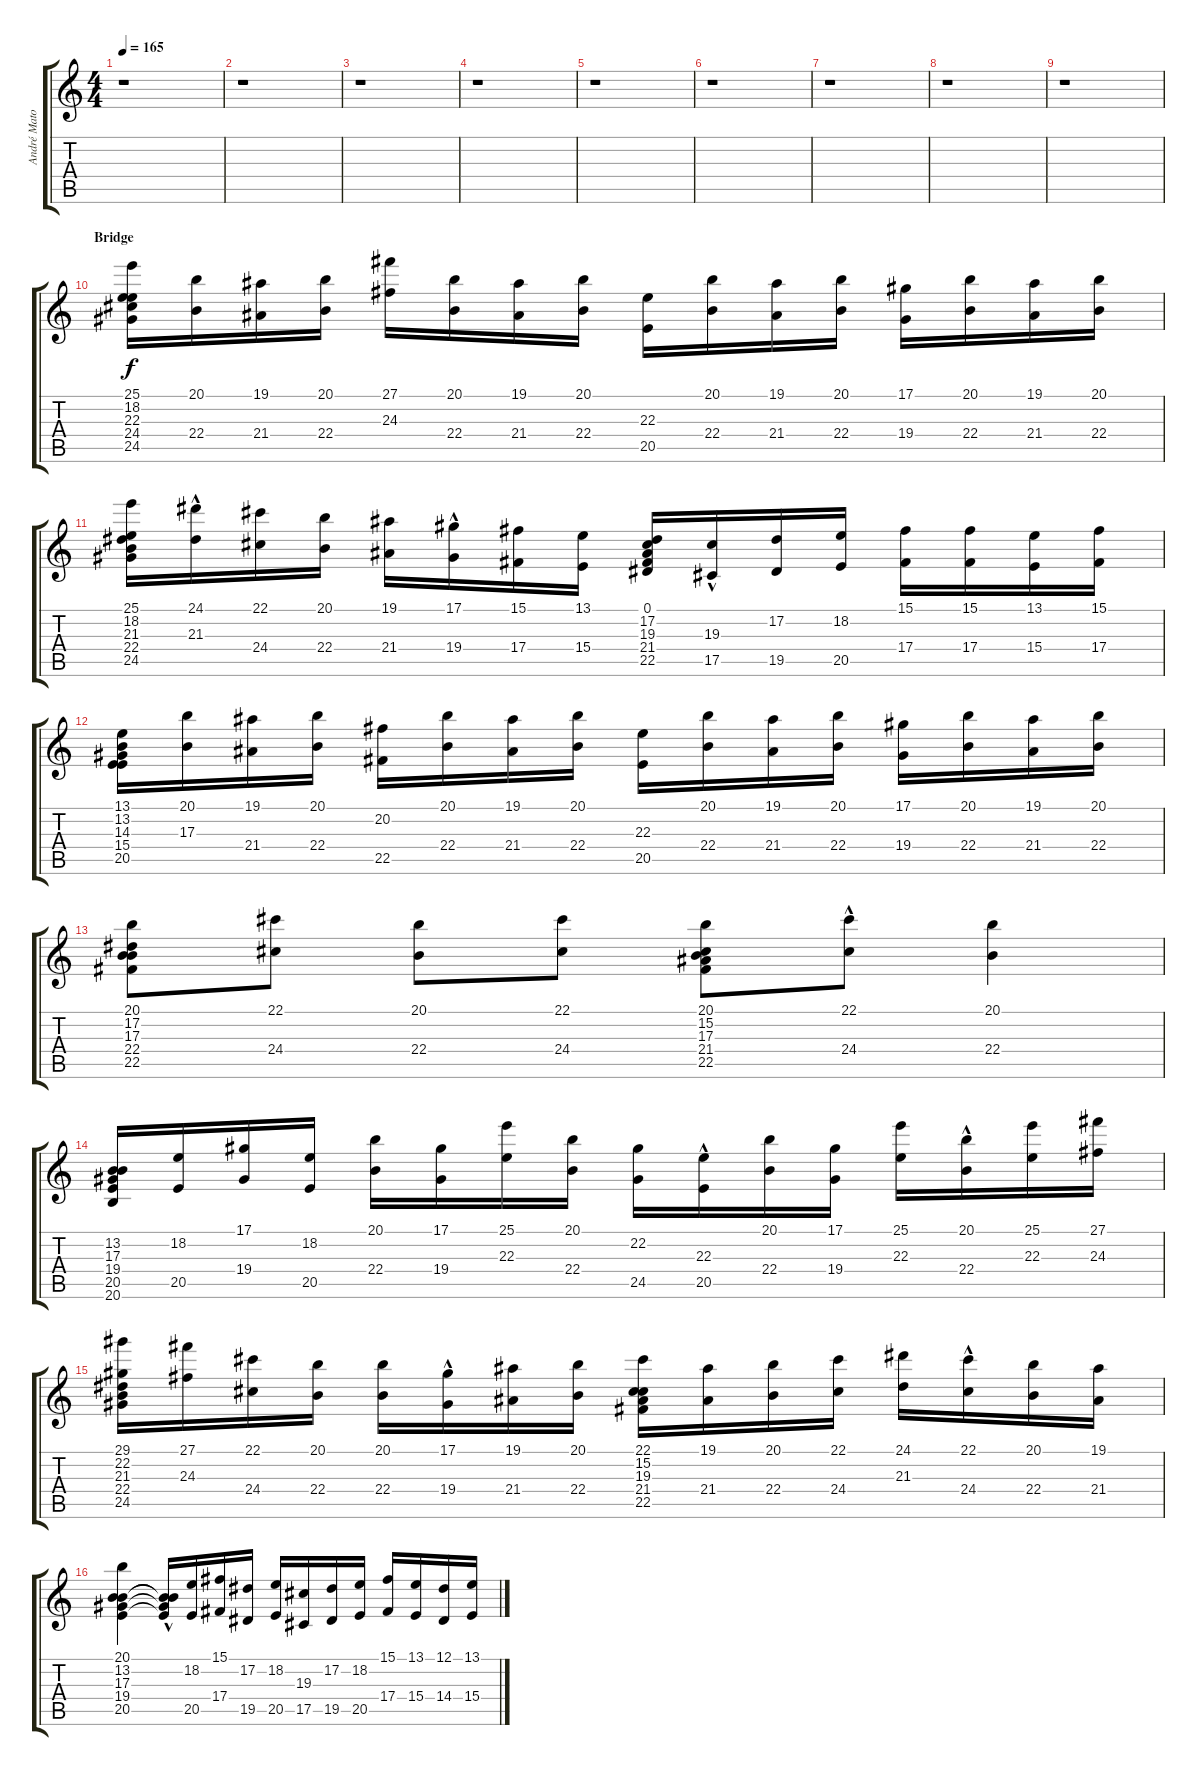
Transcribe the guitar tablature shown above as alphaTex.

\track ("André Matos - SynthStrings 1" "André Mato") {instrument stringensemble1}
\staff {score tabs}
\tuning (Eb4 Bb3 Gb3 Db3 Ab2 Eb2) {hide}
\ts (4 4)
\tempo 165
\clef g2
\ks c
r.1{dy f} |
r.1 |
r.1 |
r.1 |
r.1 |
r.1 |
r.1 |
r.1 |
r.1 |
\section ("" "Bridge")
(25.1 18.2 22.3 24.4 24.5).16 (20.1 22.4).16 (19.1 21.4).16 (20.1 22.4).16 (27.1 24.3).16 (20.1 22.4).16 (19.1 21.4).16 (20.1 22.4).16 (22.3 20.5).16 (20.1 22.4).16 (19.1 21.4).16 (20.1 22.4).16 (17.1 19.4).16 (20.1 22.4).16 (19.1 21.4).16 (20.1 22.4).16 |
(25.1 18.2 21.3 22.4 24.5).16 (24.1 21.3{hac}).16 (22.1 24.4).16 (20.1 22.4).16 (19.1 21.4).16 (17.1 19.4{hac}).16 (15.1 17.4).16 (13.1 15.4).16 (0.1 17.2 19.3 21.4 22.5).16 (19.3{hac} 17.5).16 (17.2 19.5).16 (18.2 20.5).16 (15.1 17.4).16 (15.1 17.4).16 (13.1 15.4).16 (15.1 17.4).16 |
(13.1 13.2 14.3 15.4 20.5).16 (20.1 17.3).16 (19.1 21.4).16 (20.1 22.4).16 (20.2 22.5).16 (20.1 22.4).16 (19.1 21.4).16 (20.1 22.4).16 (22.3 20.5).16 (20.1 22.4).16 (19.1 21.4).16 (20.1 22.4).16 (17.1 19.4).16 (20.1 22.4).16 (19.1 21.4).16 (20.1 22.4).16 |
(20.1 17.2 17.3 22.4 22.5).8 (22.1 24.4).8 (20.1 22.4).8 (22.1 24.4).8 (20.1 15.2 17.3 21.4 22.5).8 (22.1 24.4{hac}).8 (20.1 22.4).4 |
(13.2 17.3 19.4 20.5 20.6).16 (18.2 20.5).16 (17.1 19.4).16 (18.2 20.5).16 (20.1 22.4).16 (17.1 19.4).16 (25.1 22.3).16 (20.1 22.4).16 (22.2 24.5).16 (22.3 20.5{hac}).16 (20.1 22.4).16 (17.1 19.4).16 (25.1 22.3).16 (20.1 22.4{hac}).16 (25.1 22.3).16 (27.1 24.3).16 |
(29.1 22.2 21.3 22.4 24.5).16 (27.1 24.3).16 (22.1 24.4).16 (20.1 22.4).16 (20.1 22.4).16 (17.1 19.4{hac}).16 (19.1 21.4).16 (20.1 22.4).16 (22.1 15.2 19.3 21.4 22.5).16 (19.1 21.4).16 (20.1 22.4).16 (22.1 24.4).16 (24.1 21.3).16 (22.1 24.4{hac}).16 (20.1 22.4).16 (19.1 21.4).16 |
(20.1 13.2 17.3 19.4 20.5).4 (13.2{hac t} 17.3{hac t} 19.4{hac t} 20.5{t}).16 (18.2 20.5).16 (15.1 17.4).16 (17.2 19.5).16 (18.2 20.5).16 (19.3 17.5).16 (17.2 19.5).16 (18.2 20.5).16 (15.1 17.4).16 (13.1 15.4).16 (12.1 14.4).16 (13.1 15.4).16
